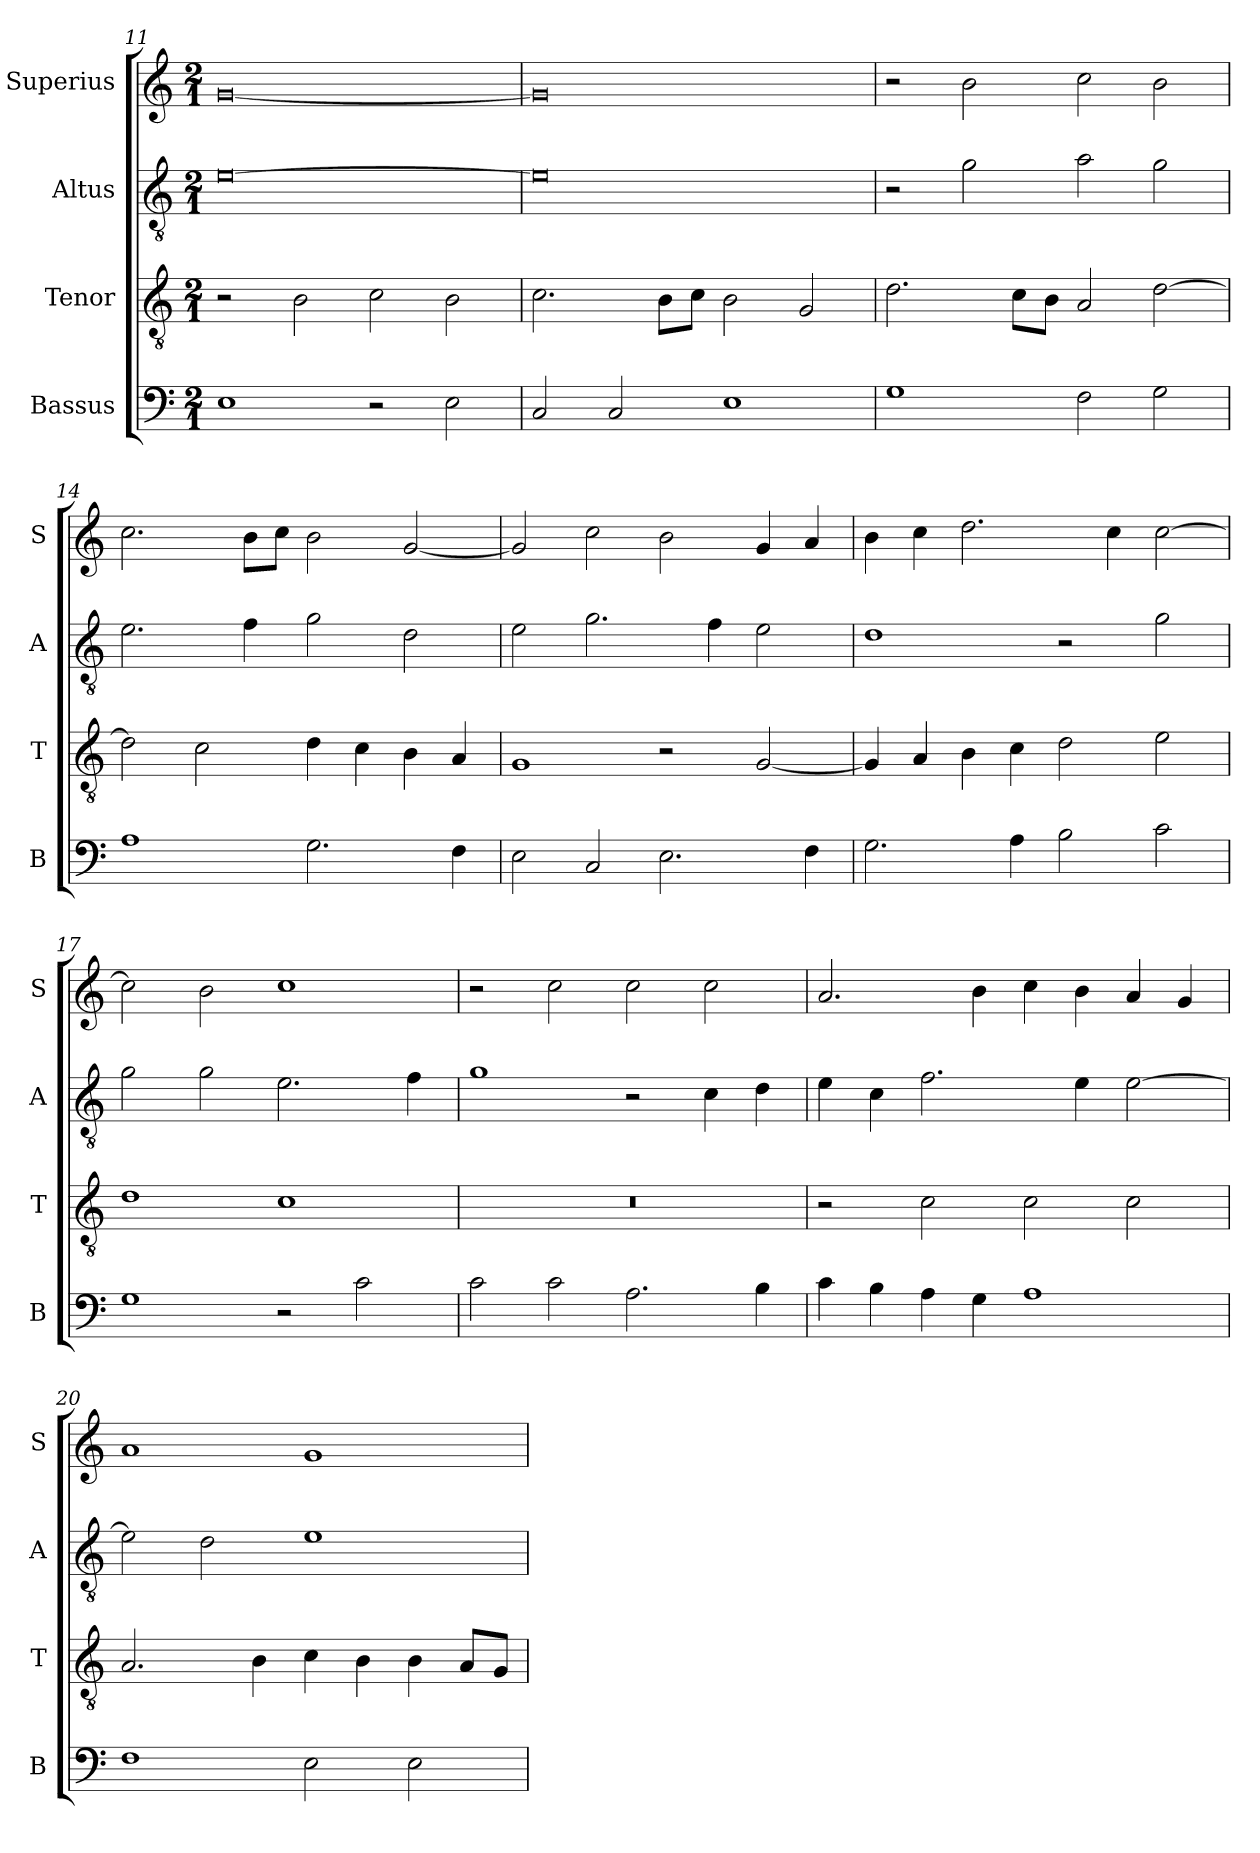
**kern	**kern	**kern	**kern
*part4	*part3	*part2	*part1
*staff4	*staff3	*staff2	*staff1
*I"Bassus	*I"Tenor	*I"Altus	*I"Superius
*I'B	*I'T	*I'A	*I'S
*clefF4	*clefGv2	*clefGv2	*clefG2
*k[]	*k[]	*k[]	*k[]
*M2/1	*M2/1	*M2/1	*M2/1
=11	=11	=11	=11
1E	2r	[0e	[0g
.	2B\	.	.
2r	2c\	.	.
2E\	2B\	.	.
=12	=12	=12	=12
2C/	2.c\	0e]	0g]
2C/	.	.	.
.	8B\L	.	.
.	8c\J	.	.
1E	2B\	.	.
.	2G/	.	.
=13	=13	=13	=13
1G	2.d\	2r	2r
.	.	2g\	2b\
.	8c\L	.	.
.	8B\J	.	.
2F\	2A/	2a\	2cc\
2G\	[2d\	2g\	2b\
=14	=14	=14	=14
1A	2d\]	2.e\	2.cc\
.	2c\	.	.
.	.	4f\	8b\L
.	.	.	8cc\J
2.G\	4d\	2g\	2b\
.	4c\	.	.
.	4B\	2d\	[2g/
4F\	4A/	.	.
=15	=15	=15	=15
2E\	1G	2e\	2g/]
2C/	.	2.g\	2cc\
2.E\	2r	.	2b\
.	.	4f\	.
.	[2G/	2e\	4g/
4F\	.	.	4a/
=16	=16	=16	=16
2.G\	4G/]	1d	4b\
.	4A/	.	4cc\
.	4B\	.	2.dd\
4A\	4c\	.	.
2B\	2d\	2r	.
.	.	.	4cc\
2c\	2e\	2g\	[2cc\
=17	=17	=17	=17
1G	1d	2g\	2cc\]
.	.	2g\	2b\
2r	1c	2.e\	1cc
2c\	.	.	.
.	.	4f\	.
=18	=18	=18	=18
2c\	0r	1g	2r
2c\	.	.	2cc\
2.A\	.	2r	2cc\
.	.	4c\	2cc\
4B\	.	4d\	.
=19	=19	=19	=19
4c\	2r	4e\	2.a/
4B\	.	4c\	.
4A\	2c\	2.f\	.
4G\	.	.	4b\
1A	2c\	.	4cc\
.	.	4e\	4b\
.	2c\	[2e\	4a/
.	.	.	4g/
=20	=20	=20	=20
1F	2.A/	2e\]	1a
.	.	2d\	.
.	4B\	.	.
2E\	4c\	1e	1g
.	4B\	.	.
2E\	4B\	.	.
.	8A/L	.	.
.	8G/J	.	.
=	=	=	=
*-	*-	*-	*-
